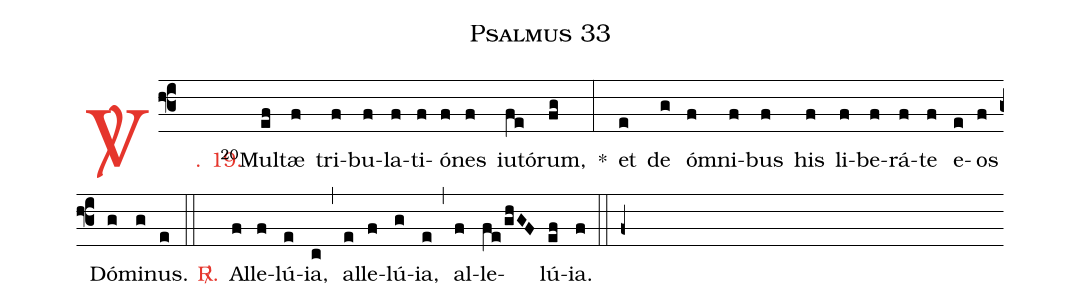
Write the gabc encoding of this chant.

name: Psalmus 33;
%%
(f3)

<c><sp>V/</sp>. 19.</c>() <v>\VSup{20}</v>Mul(ef)tæ(f) tri(f)bu(f)la(f)ti(f)ó(f)nes(f) iutó(fe)rum,(fg) *(:) et(e) de(g) óm(f)ni(f)bus(f) his(f) li(f)be(f)rá(f)te(f) e(e)os(f) Dó(g)mi(g)nus.(e)

(::)

<nlba><c><sp>R/</sp>.</c>() Al</nlba>(f)le(f)lú(e)ia,(c) (,) al(e)le(f)lú(g)ia,(e) (,) al(f)le(fe/ghGF)lú(ef)ia.(f)

(::)

(f+)
